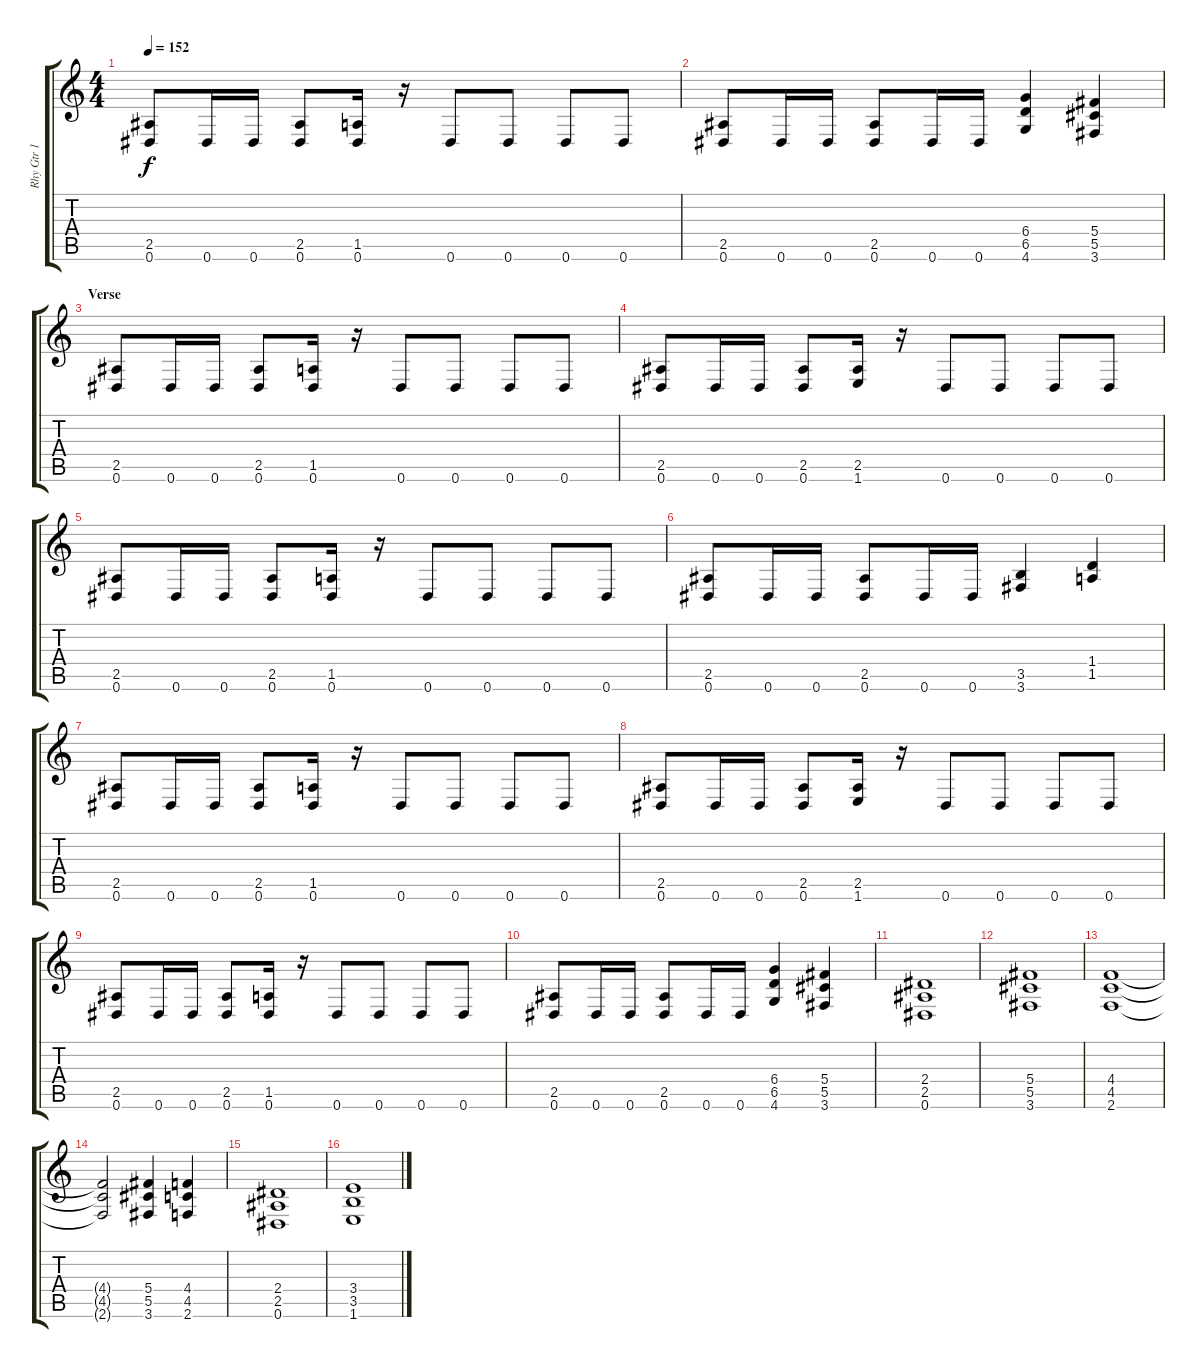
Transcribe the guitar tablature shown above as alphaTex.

\track ("Rhy Gtr 1" "Rhy Gtr 1") {instrument distortionguitar}
\staff {score tabs}
\tuning (Eb4 Bb3 Gb3 Db3 Ab2 Eb2) {hide}
\ts (4 4)
\tempo 152
\clef g2
\ks c
(2.5 0.6).8{dy f} 0.6.16 0.6.16 (2.5 0.6).8 (1.5 0.6).16 r.16 0.6.8 0.6.8 0.6.8 0.6.8 |
(2.5 0.6).8 0.6.16 0.6.16 (2.5 0.6).8 0.6.16 0.6.16 (6.4 6.5 4.6).4 (5.4 5.5 3.6).4 |
\section ("" "Verse")
(2.5 0.6).8 0.6.16 0.6.16 (2.5 0.6).8 (1.5 0.6).16 r.16 0.6.8 0.6.8 0.6.8 0.6.8 |
(2.5 0.6).8 0.6.16 0.6.16 (2.5 0.6).8 (2.5 1.6).16 r.16 0.6.8 0.6.8 0.6.8 0.6.8 |
(2.5 0.6).8 0.6.16 0.6.16 (2.5 0.6).8 (1.5 0.6).16 r.16 0.6.8 0.6.8 0.6.8 0.6.8 |
(2.5 0.6).8 0.6.16 0.6.16 (2.5 0.6).8 0.6.16 0.6.16 (3.5 3.6).4 (1.4 1.5).4 |
(2.5 0.6).8 0.6.16 0.6.16 (2.5 0.6).8 (1.5 0.6).16 r.16 0.6.8 0.6.8 0.6.8 0.6.8 |
(2.5 0.6).8 0.6.16 0.6.16 (2.5 0.6).8 (2.5 1.6).16 r.16 0.6.8 0.6.8 0.6.8 0.6.8 |
(2.5 0.6).8 0.6.16 0.6.16 (2.5 0.6).8 (1.5 0.6).16 r.16 0.6.8 0.6.8 0.6.8 0.6.8 |
(2.5 0.6).8 0.6.16 0.6.16 (2.5 0.6).8 0.6.16 0.6.16 (6.4 6.5 4.6).4 (5.4 5.5 3.6).4 |
(2.4 2.5 0.6).1 |
(5.4 5.5 3.6).1 |
(4.4 4.5 2.6).1 |
(4.4{t} 4.5{t} 2.6{t}).2 (5.4 5.5 3.6).4 (4.4 4.5 2.6).4 |
(2.4 2.5 0.6).1 |
(3.4 3.5 1.6).1
